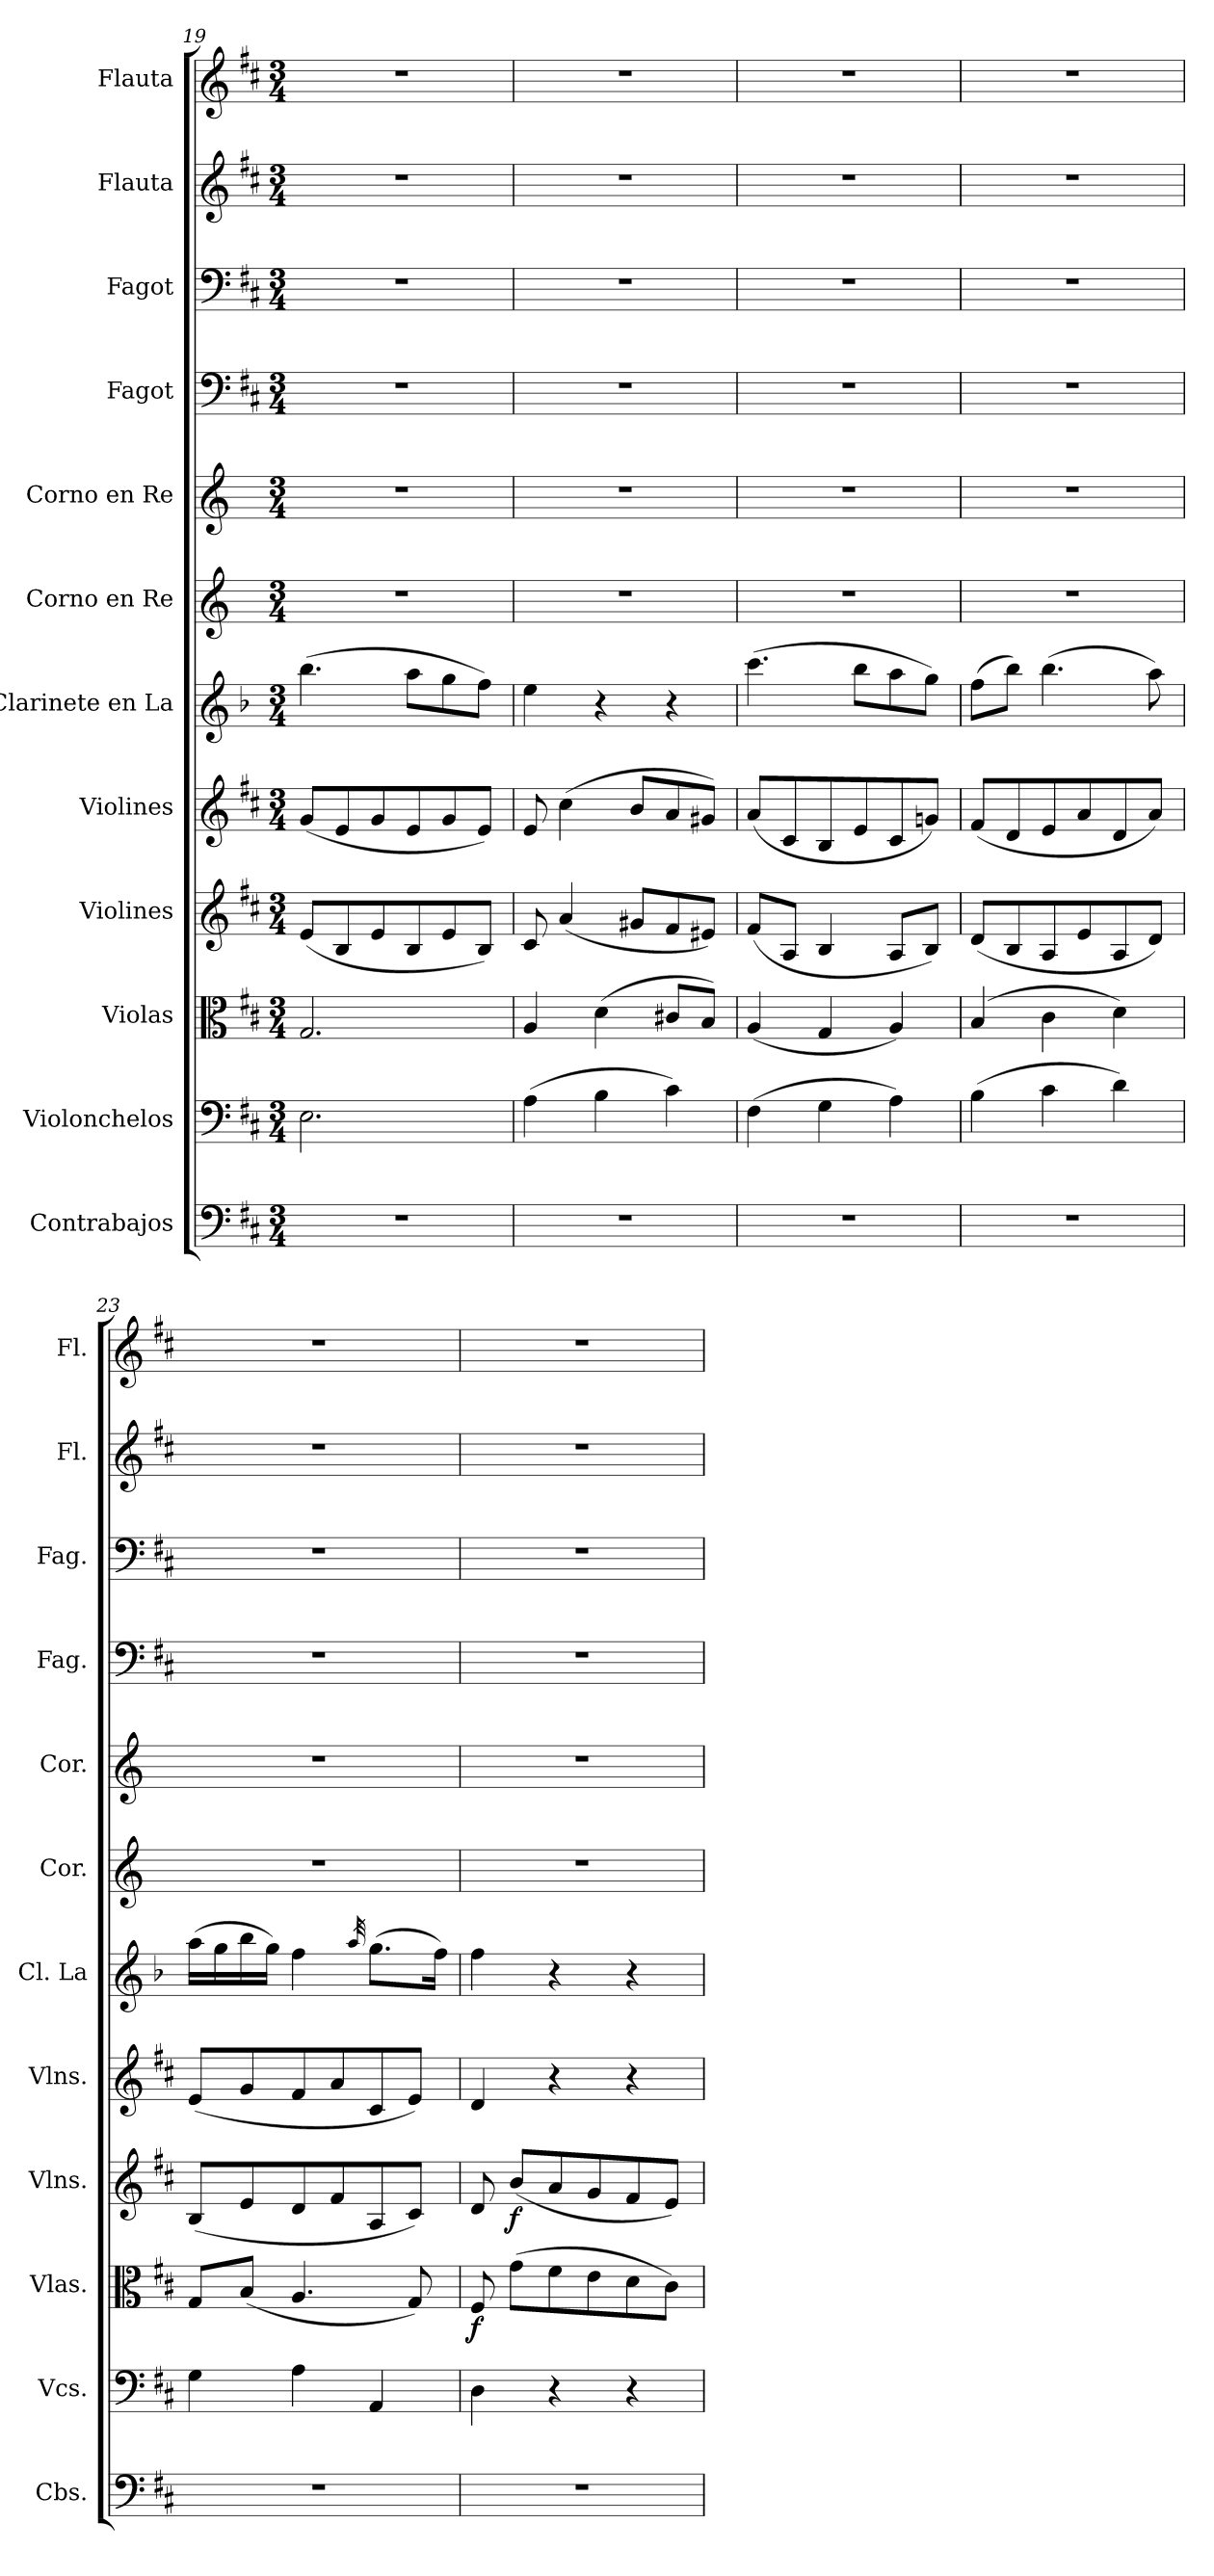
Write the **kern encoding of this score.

**kern	**kern	**kern	**dynam	**kern	**dynam	**kern	**kern	**kern	**kern	**kern	**kern	**kern	**kern
*part12	*part11	*part10	*part10	*part9	*part9	*part8	*part7	*part6	*part5	*part4	*part3	*part2	*part1
*staff12	*staff11	*staff10	*staff10	*staff9	*staff9	*staff8	*staff7	*staff6	*staff5	*staff4	*staff3	*staff2	*staff1
*I"Contrabajos	*I"Violonchelos	*I"Violas	*	*I"Violines	*	*I"Violines	*I"Clarinete en La	*I"Corno en Re	*I"Corno en Re	*I"Fagot	*I"Fagot	*I"Flauta	*I"Flauta
*I'Cbs.	*I'Vcs.	*I'Vlas.	*	*I'Vlns.	*	*I'Vlns.	*I'Cl. La	*I'Cor.	*I'Cor.	*I'Fag.	*I'Fag.	*I'Fl.	*I'Fl.
*clefF4	*clefF4	*clefC3	*	*clefG2	*	*clefG2	*clefG2	*clefG2	*clefG2	*clefF4	*clefF4	*clefG2	*clefG2
*ITrd7c12	*	*	*	*	*	*	*ITrd2c3	*ITrd6c10	*ITrd6c10	*	*	*	*
*k[f#c#]	*k[f#c#]	*k[f#c#]	*	*k[f#c#]	*	*k[f#c#]	*k[f#c#]	*k[f#c#]	*k[f#c#]	*k[f#c#]	*k[f#c#]	*k[f#c#]	*k[f#c#]
*M3/4	*M3/4	*M3/4	*	*M3/4	*	*M3/4	*M3/4	*M3/4	*M3/4	*M3/4	*M3/4	*M3/4	*M3/4
=19	=19	=19	=19	=19	=19	=19	=19	=19	=19	=19	=19	=19	=19
2.r	2.E\	2.G/	.	(<8e/L	.	(<8g/L	(>4.gg\	2.r	2.r	2.r	2.r	2.r	2.r
.	.	.	.	8B/	.	8e/	.	.	.	.	.	.	.
.	.	.	.	8e/	.	8g/	.	.	.	.	.	.	.
.	.	.	.	8B/	.	8e/	8ff#\L	.	.	.	.	.	.
.	.	.	.	8e/	.	8g/	8ee\	.	.	.	.	.	.
.	.	.	.	8B/J)	.	8e/J)	8dd\J)	.	.	.	.	.	.
=20	=20	=20	=20	=20	=20	=20	=20	=20	=20	=20	=20	=20	=20
2.r	(>4A\	4A/	.	8c#/	.	8e/	4cc#\	2.r	2.r	2.r	2.r	2.r	2.r
.	.	.	.	(<4a/	.	(>4cc#\	.	.	.	.	.	.	.
.	4B\	(>4d\	.	.	.	.	4r	.	.	.	.	.	.
.	.	.	.	8g#X/L	.	8b/L	.	.	.	.	.	.	.
.	4c#\)	8c#X/L	.	8f#/	.	8a/	4r	.	.	.	.	.	.
.	.	8B/J)	.	8e#X/J)	.	8g#X/J)	.	.	.	.	.	.	.
=21	=21	=21	=21	=21	=21	=21	=21	=21	=21	=21	=21	=21	=21
2.r	(>4F#\	(<4A/	.	(<8f#/L	.	(<8a/L	(>4.aa\	2.r	2.r	2.r	2.r	2.r	2.r
.	.	.	.	8A/J	.	8c#/	.	.	.	.	.	.	.
.	4G\	4G/	.	4B/	.	8B/	.	.	.	.	.	.	.
.	.	.	.	.	.	8e/	8gg\L	.	.	.	.	.	.
.	4A\)	4A/)	.	8A/L	.	8c#/	8ff#\	.	.	.	.	.	.
.	.	.	.	8B/J)	.	8gn/J)	8ee\J)	.	.	.	.	.	.
=22	=22	=22	=22	=22	=22	=22	=22	=22	=22	=22	=22	=22	=22
2.r	(>4B\	(>4B/	.	(<8d/L	.	(<8f#/L	(>8dd\L	2.r	2.r	2.r	2.r	2.r	2.r
.	.	.	.	8B/	.	8d/	8gg\J)	.	.	.	.	.	.
.	4c#\	4c#\	.	8A/	.	8e/	(>4.gg\	.	.	.	.	.	.
.	.	.	.	8e/	.	8a/	.	.	.	.	.	.	.
.	4d\)	4d\)	.	8A/	.	8d/	.	.	.	.	.	.	.
.	.	.	.	8d/J)	.	8a/J)	8ff#\)	.	.	.	.	.	.
=23	=23	=23	=23	=23	=23	=23	=23	=23	=23	=23	=23	=23	=23
2.r	4G\	8G/L	.	(<8B/L	.	(<8e/L	(>16ff#\LL	2.r	2.r	2.r	2.r	2.r	2.r
.	.	.	.	.	.	.	16ee\	.	.	.	.	.	.
.	.	(<8B/J	.	8e/	.	8g/	16gg\	.	.	.	.	.	.
.	.	.	.	.	.	.	16ee\JJ)	.	.	.	.	.	.
.	4A\	4.A/	.	8d/	.	8f#/	4dd\	.	.	.	.	.	.
.	.	.	.	8f#/	.	8a/	.	.	.	.	.	.	.
.	.	.	.	.	.	.	32qff#/	.	.	.	.	.	.
.	4AA/	.	.	8A/	.	8c#/	(>8.ee\L	.	.	.	.	.	.
.	.	8G/)	.	8c#/J)	.	8e/J)	.	.	.	.	.	.	.
.	.	.	.	.	.	.	16dd\Jk)	.	.	.	.	.	.
!!LO:PB:g=z
=24	=24	=24	=24	=24	=24	=24	=24	=24	=24	=24	=24	=24	=24
!	!	!	!LO:DY:b	!	!	!	!	!	!	!	!	!	!
2.r	4D\	8F#/	f	8d/	.	4d/	4dd\	2.r	2.r	2.r	2.r	2.r	2.r
!	!	!	!	!	!LO:DY:b	!	!	!	!	!	!	!	!
.	.	(>8g\L	.	(<8b/L	f	.	.	.	.	.	.	.	.
.	4r	8f#\	.	8a/	.	4r	4r	.	.	.	.	.	.
.	.	8e\	.	8g/	.	.	.	.	.	.	.	.	.
.	4r	8d\	.	8f#/	.	4r	4r	.	.	.	.	.	.
.	.	8c#\J)	.	8e/J)	.	.	.	.	.	.	.	.	.
=	=	=	=	=	=	=	=	=	=	=	=	=	=
*-	*-	*-	*-	*-	*-	*-	*-	*-	*-	*-	*-	*-	*-
